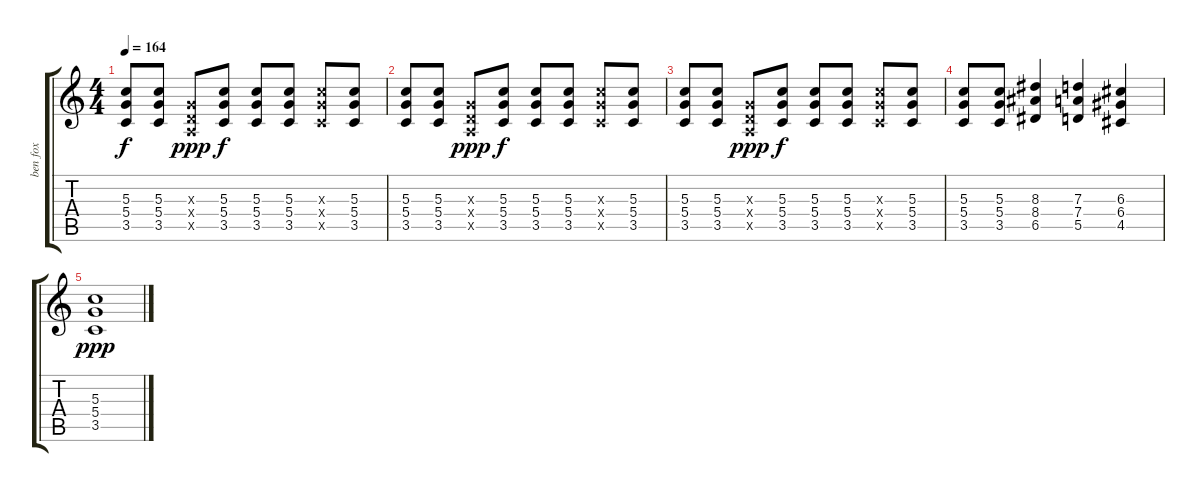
\track ("ben fox" "ben fox") {instrument electricguitarclean}
\staff {score tabs}
\tuning (E4 B3 G3 D3 A2 E2) {hide}
\ts (4 4)
\tempo 164
\clef g2
\ks c
(5.3 5.4 3.5).8{dy f} (5.3 5.4 3.5).8 (0.3{x} 0.4{x} 0.5{x}).8{dy ppp} (5.3 5.4 3.5).8{dy f} (5.3 5.4 3.5).8 (5.3 5.4 3.5).8 (5.3{x} 5.4{x} 3.5{x}).8 (5.3 5.4 3.5).8 |
(5.3 5.4 3.5).8 (5.3 5.4 3.5).8 (0.3{x} 0.4{x} 0.5{x}).8{dy ppp} (5.3 5.4 3.5).8{dy f} (5.3 5.4 3.5).8 (5.3 5.4 3.5).8 (5.3{x} 5.4{x} 3.5{x}).8 (5.3 5.4 3.5).8 |
(5.3 5.4 3.5).8 (5.3 5.4 3.5).8 (0.3{x} 0.4{x} 0.5{x}).8{dy ppp} (5.3 5.4 3.5).8{dy f} (5.3 5.4 3.5).8 (5.3 5.4 3.5).8 (5.3{x} 5.4{x} 3.5{x}).8 (5.3 5.4 3.5).8 |
(5.3 5.4 3.5).8 (5.3 5.4 3.5).8 (8.3 8.4 6.5).4 (7.3 7.4 5.5).4 (6.3 6.4 4.5).4 |
(5.3 5.4 3.5).1{dy ppp}
